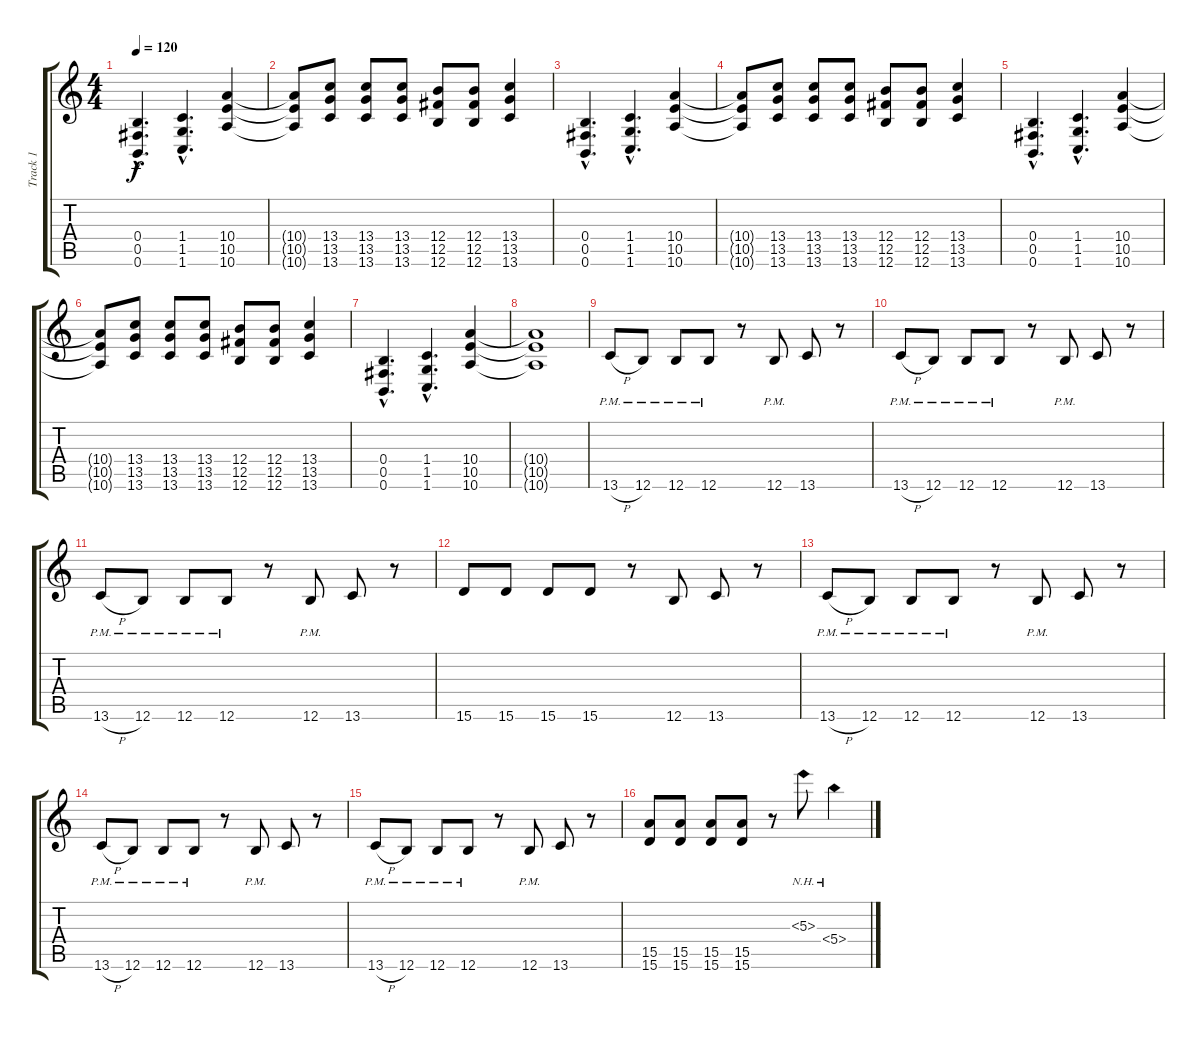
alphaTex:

\track ("Track 1" "Track 1") {instrument acousticguitarsteel}
\staff {score tabs}
\tuning (Db4 Ab3 E3 B2 Gb2 B1) {hide}
\ts (4 4)
\tempo 120
\clef g2
\ks c
(0.4{hac} 0.5{hac} 0.6{hac}).4{d dy f} (1.4{hac} 1.5{hac} 1.6{hac}).4{d} (10.4 10.5 10.6).4 |
(10.4{t} 10.5{t} 10.6{t}).8 (13.4 13.5 13.6).8 (13.4 13.5 13.6).8 (13.4 13.5 13.6).8 (12.4 12.5 12.6).8 (12.4 12.5 12.6).8 (13.4 13.5 13.6).4 |
(0.4{hac} 0.5{hac} 0.6{hac}).4{d} (1.4{hac} 1.5{hac} 1.6{hac}).4{d} (10.4 10.5 10.6).4 |
(10.4{t} 10.5{t} 10.6{t}).8 (13.4 13.5 13.6).8 (13.4 13.5 13.6).8 (13.4 13.5 13.6).8 (12.4 12.5 12.6).8 (12.4 12.5 12.6).8 (13.4 13.5 13.6).4 |
(0.4{hac} 0.5{hac} 0.6{hac}).4{d} (1.4{hac} 1.5{hac} 1.6{hac}).4{d} (10.4 10.5 10.6).4 |
(10.4{t} 10.5{t} 10.6{t}).8 (13.4 13.5 13.6).8 (13.4 13.5 13.6).8 (13.4 13.5 13.6).8 (12.4 12.5 12.6).8 (12.4 12.5 12.6).8 (13.4 13.5 13.6).4 |
(0.4{hac} 0.5{hac} 0.6{hac}).4{d} (1.4{hac} 1.5{hac} 1.6{hac}).4{d} (10.4 10.5 10.6).4 |
(10.4{t} 10.5{t} 10.6{t}).1 |
13.6{h pm}.8 12.6{pm}.8 12.6{pm}.8 12.6{pm}.8 r.8 12.6{pm}.8 13.6.8 r.8 |
13.6{h pm}.8 12.6{pm}.8 12.6{pm}.8 12.6{pm}.8 r.8 12.6{pm}.8 13.6.8 r.8 |
13.6{h pm}.8 12.6{pm}.8 12.6{pm}.8 12.6{pm}.8 r.8 12.6{pm}.8 13.6.8 r.8 |
15.6.8 15.6.8 15.6.8 15.6.8 r.8 12.6.8 13.6.8 r.8 |
13.6{h pm}.8 12.6{pm}.8 12.6{pm}.8 12.6{pm}.8 r.8 12.6{pm}.8 13.6.8 r.8 |
13.6{h pm}.8 12.6{pm}.8 12.6{pm}.8 12.6{pm}.8 r.8 12.6{pm}.8 13.6.8 r.8 |
13.6{h pm}.8 12.6{pm}.8 12.6{pm}.8 12.6{pm}.8 r.8 12.6{pm}.8 13.6.8 r.8 |
(15.5 15.6).8 (15.5 15.6).8 (15.5 15.6).8 (15.5 15.6).8 r.8 5.3{nh}.8 5.4{nh}.4
